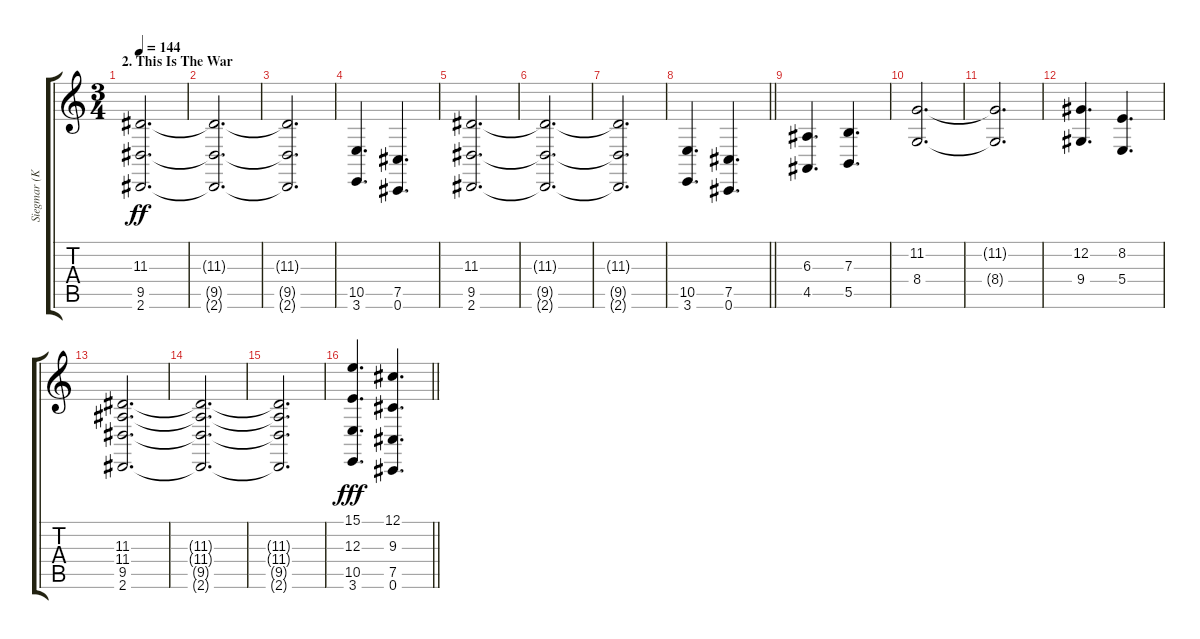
\track ("Siegmar (Keyboard III)" "Siegmar (K") {instrument pad2warm}
\staff {score tabs}
\tuning (Db4 Ab3 E3 B2 Gb2 Db2) {hide}
\ts (3 4)
\section ("" "2. This Is The War")
\tempo 144
\clef g2
\ks c
(11.3 9.5 2.6).2{d dy ff} |
(11.3{t} 9.5{t} 2.6{t}).2{d} |
(11.3{t} 9.5{t} 2.6{t}).2{d} |
(10.5 3.6).4{d} (7.5 0.6).4{d} |
(11.3 9.5 2.6).2{d} |
(11.3{t} 9.5{t} 2.6{t}).2{d} |
(11.3{t} 9.5{t} 2.6{t}).2{d} |
\barLineRight lightlight
(10.5 3.6).4{d} (7.5 0.6).4{d} |
(6.3 4.5).4{d} (7.3 5.5).4{d} |
(11.2 8.4).2{d} |
(11.2{t} 8.4{t}).2{d} |
(12.2 9.4).4{d} (8.2 5.4).4{d} |
(11.3 11.4 9.5 2.6).2{d} |
(11.3{t} 11.4{t} 9.5{t} 2.6{t}).2{d} |
(11.3{t} 11.4{t} 9.5{t} 2.6{t}).2{d} |
\barLineRight lightlight
(15.1 12.3 10.5 3.6).4{d dy fff} (12.1 9.3 7.5 0.6).4{d}
